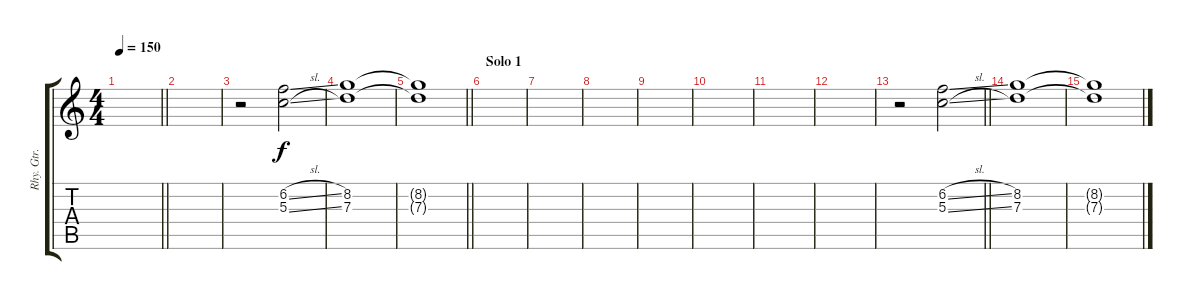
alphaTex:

\track ("Rhy. Gtr." "Rhy. Gtr.") {instrument electricguitarclean}
\staff {score tabs}
\tuning (E4 B3 G3 D3 A2 E2) {hide}
\ts (4 4)
\tempo 150
\clef g2
\barLineRight lightlight
\ks c
|
\section ("" "")
|
r.2 (6.2{sl} 5.3{sl}).2 |
(8.2 7.3).1 |
\barLineRight lightlight
(8.2{t} 7.3{t}).1 |
\section ("" "Solo 1")
|
|
|
|
|
|
|
\barLineRight lightlight
r.2 (6.2{sl} 5.3{sl}).2 |
(8.2 7.3).1 |
(8.2{t} 7.3{t}).1
